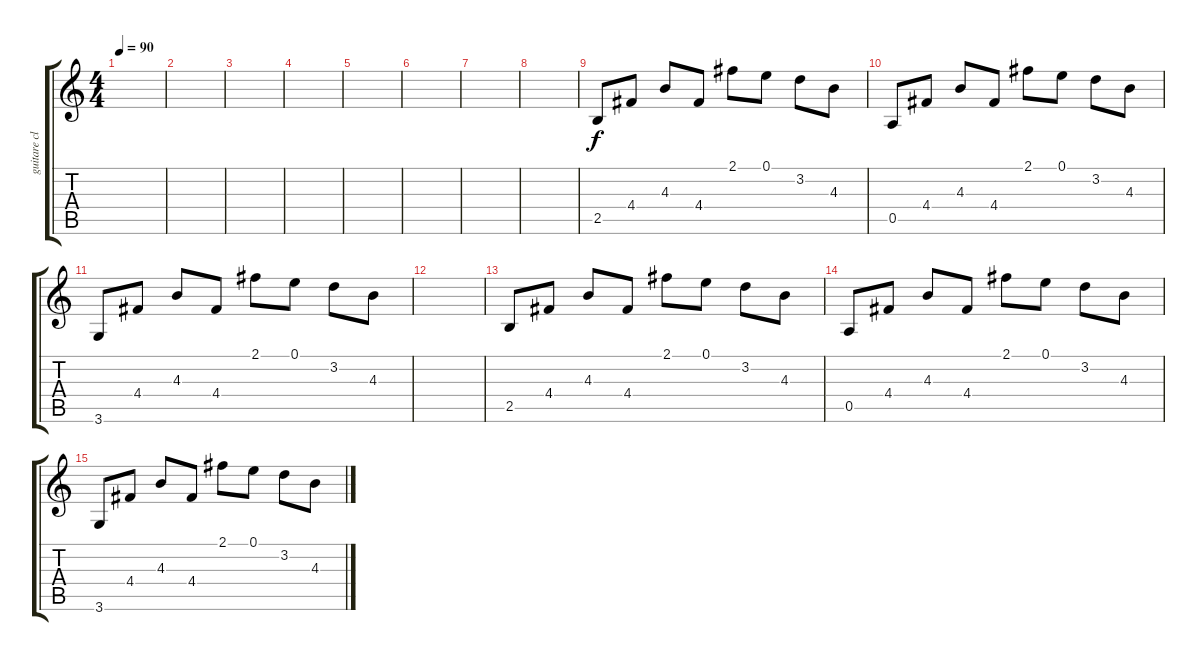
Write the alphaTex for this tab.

\track ("guitare clean2" "guitare cl") {instrument acousticguitarsteel}
\staff {score tabs}
\tuning (E4 B3 G3 D3 A2 E2) {hide}
\ts (4 4)
\tempo 90
\clef g2
\ks c
|
|
|
|
|
|
|
|
2.5.8 4.4.8 4.3.8 4.4.8 2.1.8 0.1.8 3.2.8 4.3.8 |
0.5.8 4.4.8 4.3.8 4.4.8 2.1.8 0.1.8 3.2.8 4.3.8 |
3.6.8 4.4.8 4.3.8 4.4.8 2.1.8 0.1.8 3.2.8 4.3.8 |
|
2.5.8 4.4.8 4.3.8 4.4.8 2.1.8 0.1.8 3.2.8 4.3.8 |
0.5.8 4.4.8 4.3.8 4.4.8 2.1.8 0.1.8 3.2.8 4.3.8 |
3.6.8 4.4.8 4.3.8 4.4.8 2.1.8 0.1.8 3.2.8 4.3.8
